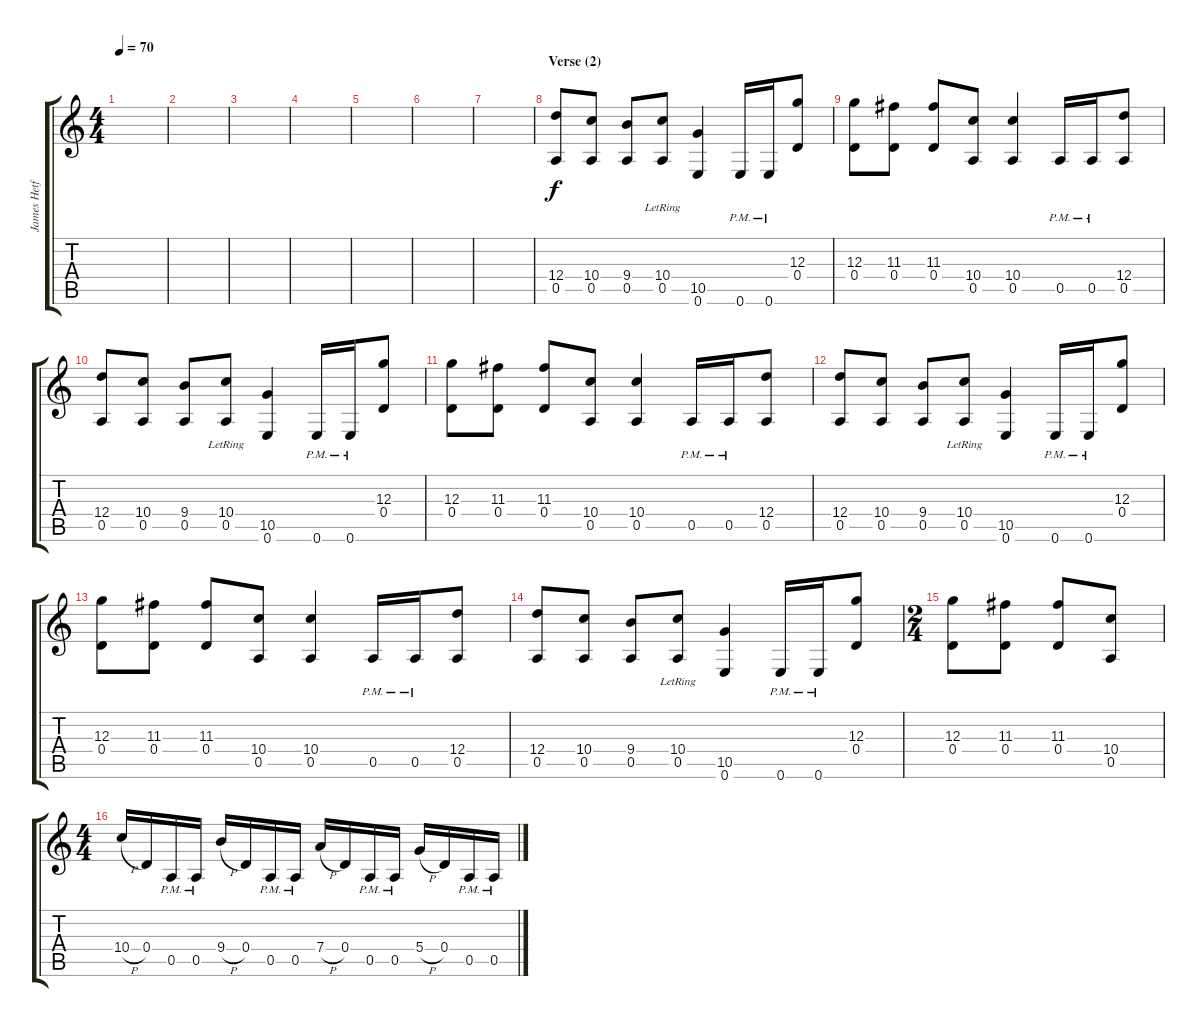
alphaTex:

\track ("James Hetfield (Rhytm Guitar)" "James Hetf") {instrument distortionguitar}
\staff {score tabs}
\tuning (E4 B3 G3 D3 A2 E2) {hide}
\ts (4 4)
\tempo 70
\clef g2
\ks c
|
|
|
|
|
|
|
\section ("" "Verse (2)")
(12.4 0.5).8 (10.4 0.5).8 (9.4 0.5).8 (10.4 0.5{lr}).8 (10.5 0.6).4 0.6{pm}.16 0.6{pm}.16 (12.3 0.4).8 |
(12.3 0.4).8 (11.3 0.4).8 (11.3 0.4).8 (10.4 0.5).8 (10.4 0.5).4 0.5{pm}.16 0.5{pm}.16 (12.4 0.5).8 |
(12.4 0.5).8 (10.4 0.5).8 (9.4 0.5).8 (10.4 0.5{lr}).8 (10.5 0.6).4 0.6{pm}.16 0.6{pm}.16 (12.3 0.4).8 |
(12.3 0.4).8 (11.3 0.4).8 (11.3 0.4).8 (10.4 0.5).8 (10.4 0.5).4 0.5{pm}.16 0.5{pm}.16 (12.4 0.5).8 |
(12.4 0.5).8 (10.4 0.5).8 (9.4 0.5).8 (10.4 0.5{lr}).8 (10.5 0.6).4 0.6{pm}.16 0.6{pm}.16 (12.3 0.4).8 |
(12.3 0.4).8 (11.3 0.4).8 (11.3 0.4).8 (10.4 0.5).8 (10.4 0.5).4 0.5{pm}.16 0.5{pm}.16 (12.4 0.5).8 |
(12.4 0.5).8 (10.4 0.5).8 (9.4 0.5).8 (10.4 0.5{lr}).8 (10.5 0.6).4 0.6{pm}.16 0.6{pm}.16 (12.3 0.4).8 |
\ts (2 4)
(12.3 0.4).8 (11.3 0.4).8 (11.3 0.4).8 (10.4 0.5).8 |
\ts (4 4)
10.4{h}.16 0.4.16 0.5{pm}.16 0.5{pm}.16 9.4{h}.16 0.4.16 0.5{pm}.16 0.5{pm}.16 7.4{h}.16 0.4.16 0.5{pm}.16 0.5{pm}.16 5.4{h}.16 0.4.16 0.5{pm}.16 0.5{pm}.16
